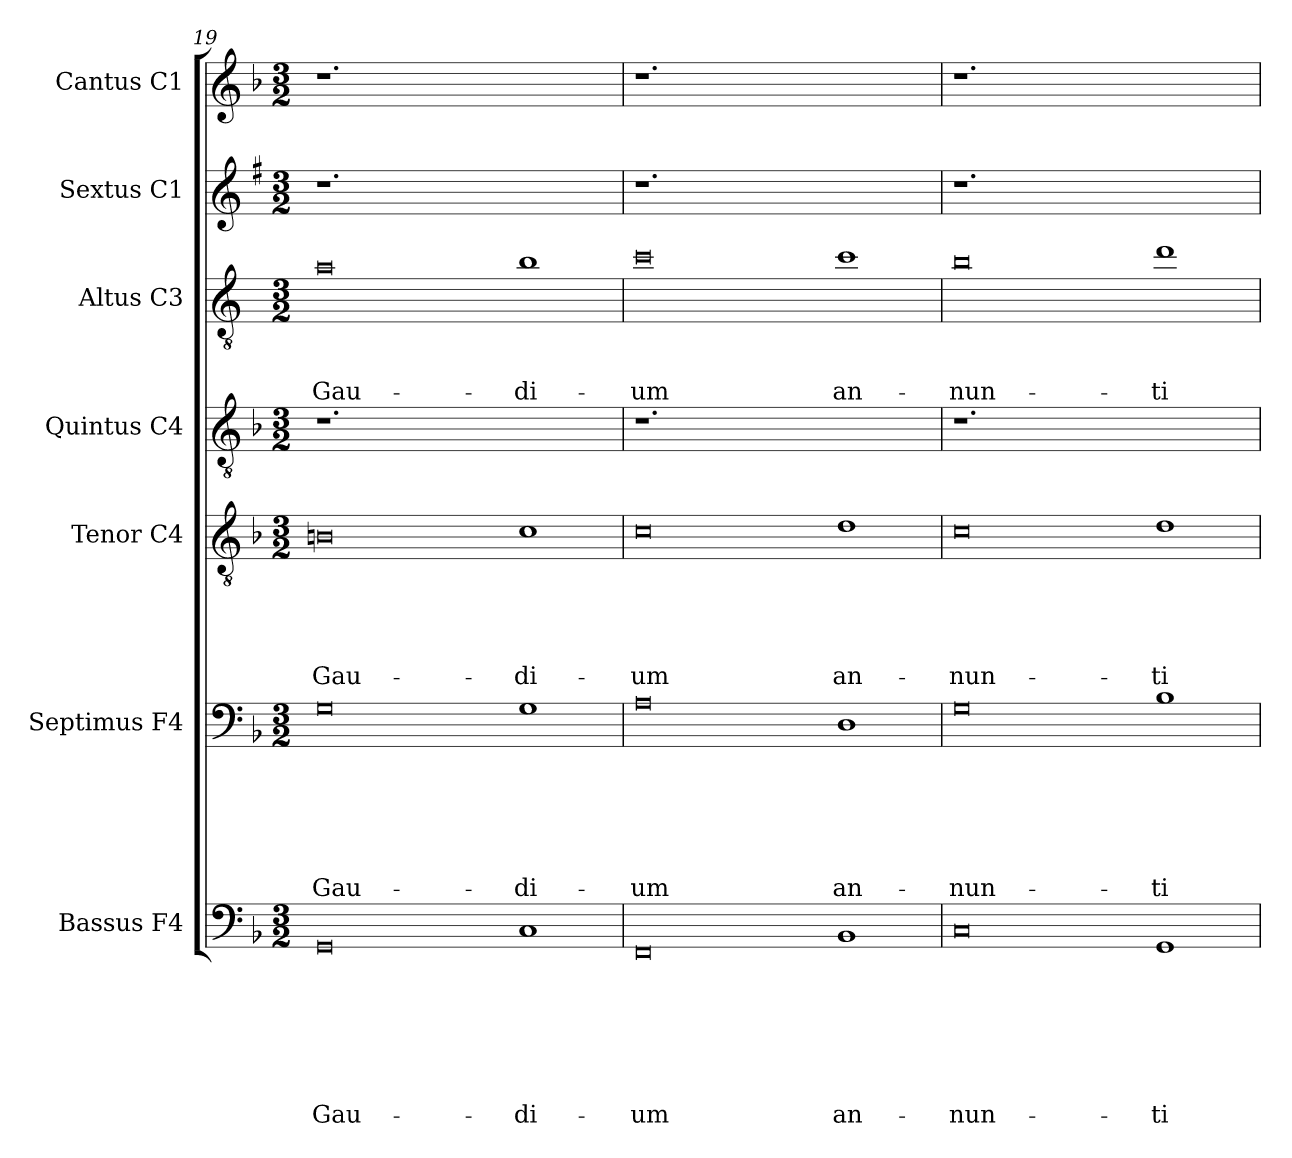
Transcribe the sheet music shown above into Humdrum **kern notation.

**kern	**text	**text	**text	**text	**text	**text	**text	**kern	**text	**text	**text	**text	**text	**text	**kern	**text	**text	**text	**text	**text	**kern	**kern	**text	**text	**text	**kern	**kern
*part7	*part7	*part7	*part7	*part7	*part7	*part7	*part7	*part6	*part6	*part6	*part6	*part6	*part6	*part6	*part5	*part5	*part5	*part5	*part5	*part5	*part4	*part3	*part3	*part3	*part3	*part2	*part1
*staff7	*staff7	*staff7	*staff7	*staff7	*staff7	*staff7	*staff7	*staff6	*staff6	*staff6	*staff6	*staff6	*staff6	*staff6	*staff5	*staff5	*staff5	*staff5	*staff5	*staff5	*staff4	*staff3	*staff3	*staff3	*staff3	*staff2	*staff1
*I"Bassus F4	*	*	*	*	*	*	*	*I"Septimus F4	*	*	*	*	*	*	*I"Tenor C4	*	*	*	*	*	*I"Quintus C4	*I"Altus C3	*	*	*	*I"Sextus C1	*I"Cantus C1
*I'B	*	*	*	*	*	*	*	*	*	*	*	*	*	*	*	*	*	*	*	*	*	*	*	*	*	*	*I'C
*clefF4	*	*	*	*	*	*	*	*clefF4	*	*	*	*	*	*	*clefGv2	*	*	*	*	*	*clefGv2	*clefGv2	*	*	*	*clefG2	*clefG2
*	*	*	*	*	*	*	*	*	*	*	*	*	*	*	*	*	*	*	*	*	*	*ITrd4c7	*	*	*	*ITrd1c2	*
*k[b-]	*	*	*	*	*	*	*	*k[b-]	*	*	*	*	*	*	*k[b-]	*	*	*	*	*	*k[b-]	*k[b-]	*	*	*	*k[b-]	*k[b-]
*F:	*	*	*	*	*	*	*	*F:	*	*	*	*	*	*	*F:	*	*	*	*	*	*F:	*F:	*	*	*	*F:	*F:
*M3/2	*	*	*	*	*	*	*	*M3/2	*	*	*	*	*	*	*M3/2	*	*	*	*	*	*M3/2	*M3/2	*	*	*	*M3/2	*M3/2
=19	=19	=19	=19	=19	=19	=19	=19	=19	=19	=19	=19	=19	=19	=19	=19	=19	=19	=19	=19	=19	=19	=19	=19	=19	=19	=19	=19
!	!	!	!	!	!	!	!LO:LY:b	!	!	!	!	!	!	!LO:LY:b	!	!	!	!	!	!LO:LY:b	!	!	!	!	!LO:LY:b	!	!
0GG	.	.	.	.	.	.	Gau-	0G	.	.	.	.	.	Gau-	0Bn	.	.	.	.	Gau-	1.r	0d	.	.	Gau-	1.r	1.r
.	.	.	.	.	.	.	.	.	.	.	.	.	.	.	.	.	.	.	.	.	1.ryy	.	.	.	.	1.ryy	1.ryy
!	!	!	!	!	!	!	!LO:LY:b	!	!	!	!	!	!	!LO:LY:b	!	!	!	!	!	!LO:LY:b	!	!	!	!	!LO:LY:b	!	!
1C	.	.	.	.	.	.	-di-	1G	.	.	.	.	.	-di-	1c	.	.	.	.	-di-	.	1e	.	.	-di-	.	.
=20	=20	=20	=20	=20	=20	=20	=20	=20	=20	=20	=20	=20	=20	=20	=20	=20	=20	=20	=20	=20	=20	=20	=20	=20	=20	=20	=20
!	!	!	!	!	!	!	!LO:LY:b	!	!	!	!	!	!	!LO:LY:b	!	!	!	!	!	!LO:LY:b	!	!	!	!	!LO:LY:b	!	!
0FF	.	.	.	.	.	.	-um	0A	.	.	.	.	.	-um	0c	.	.	.	.	-um	1.r	0f	.	.	-um	1.r	1.r
.	.	.	.	.	.	.	.	.	.	.	.	.	.	.	.	.	.	.	.	.	1.ryy	.	.	.	.	1.ryy	1.ryy
!	!	!	!	!	!	!	!LO:LY:b	!	!	!	!	!	!	!LO:LY:b	!	!	!	!	!	!LO:LY:b	!	!	!	!	!LO:LY:b	!	!
1BB-	.	.	.	.	.	.	an-	1D	.	.	.	.	.	an-	1d	.	.	.	.	an-	.	1f	.	.	an-	.	.
=21	=21	=21	=21	=21	=21	=21	=21	=21	=21	=21	=21	=21	=21	=21	=21	=21	=21	=21	=21	=21	=21	=21	=21	=21	=21	=21	=21
!	!	!	!	!	!	!	!LO:LY:b	!	!	!	!	!	!	!LO:LY:b	!	!	!	!	!	!LO:LY:b	!	!	!	!	!LO:LY:b	!	!
0C	.	.	.	.	.	.	-nun-	0G	.	.	.	.	.	-nun-	0c	.	.	.	.	-nun-	1.r	0e	.	.	-nun-	1.r	1.r
.	.	.	.	.	.	.	.	.	.	.	.	.	.	.	.	.	.	.	.	.	1.ryy	.	.	.	.	1.ryy	1.ryy
!	!	!	!	!	!	!	!LO:LY:b	!	!	!	!	!	!	!LO:LY:b	!	!	!	!	!	!LO:LY:b	!	!	!	!	!LO:LY:b	!	!
1GG	.	.	.	.	.	.	-ti-	1B-	.	.	.	.	.	-ti-	1d	.	.	.	.	-ti-	.	1g	.	.	-ti-	.	.
=	=	=	=	=	=	=	=	=	=	=	=	=	=	=	=	=	=	=	=	=	=	=	=	=	=	=	=
*-	*-	*-	*-	*-	*-	*-	*-	*-	*-	*-	*-	*-	*-	*-	*-	*-	*-	*-	*-	*-	*-	*-	*-	*-	*-	*-	*-
